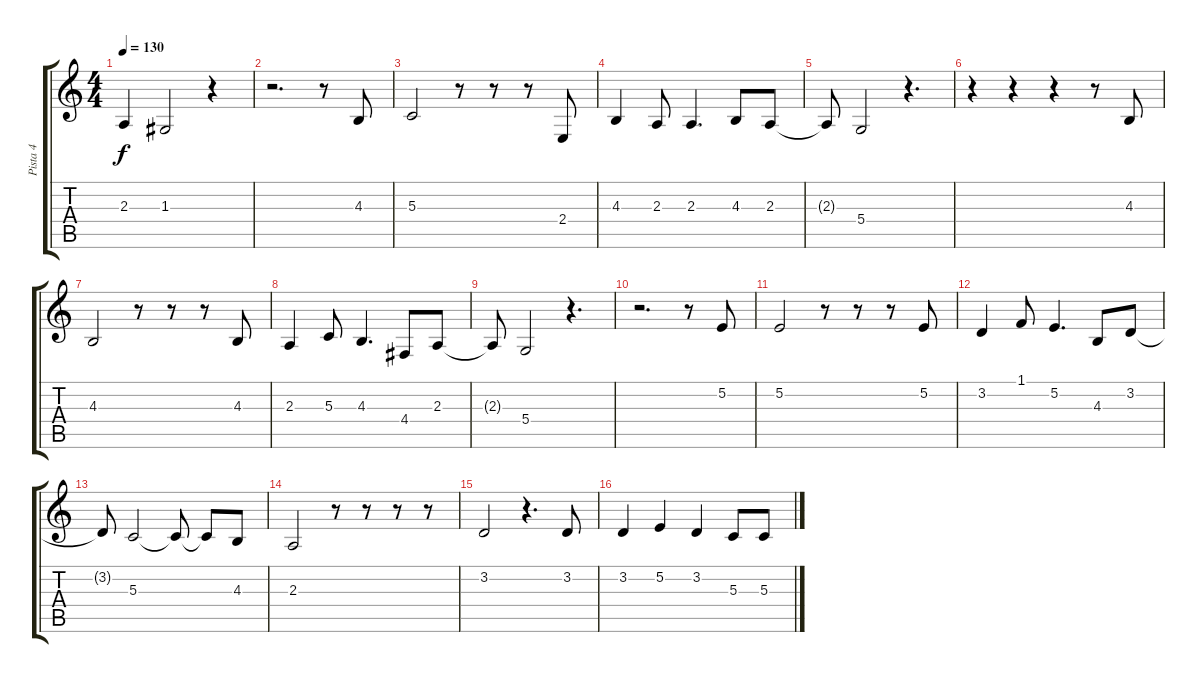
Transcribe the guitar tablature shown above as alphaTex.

\track ("Pista 4" "Pista 4") {instrument accordion}
\staff {score tabs}
\tuning (E4 B3 G3 D3 A2 E2) {hide}
\ts (4 4)
\tempo 130
\clef g2
\ks c
2.3{t}.4{dy f} 1.3.2 r.4 |
r.2{d} r.8 4.3.8 |
5.3.2 r.8 r.8 r.8 2.4.8 |
4.3.4 2.3.8 2.3.4{d} 4.3.8 2.3.8 |
2.3{t}.8 5.4.2 r.4{d} |
r.4 r.4 r.4 r.8 4.3.8 |
4.3.2 r.8 r.8 r.8 4.3.8 |
2.3.4 5.3.8 4.3.4{d} 4.4.8 2.3.8 |
2.3{t}.8 5.4.2 r.4{d} |
r.2{d} r.8 5.2.8 |
5.2.2 r.8 r.8 r.8 5.2.8 |
3.2.4 1.1.8 5.2.4{d} 4.3.8 3.2.8 |
3.2{t}.8 5.3.2 5.3{t}.8 5.3{t}.8 4.3.8 |
2.3.2 r.8 r.8 r.8 r.8 |
3.2.2 r.4{d} 3.2.8 |
3.2.4 5.2.4 3.2.4 5.3.8 5.3.8
